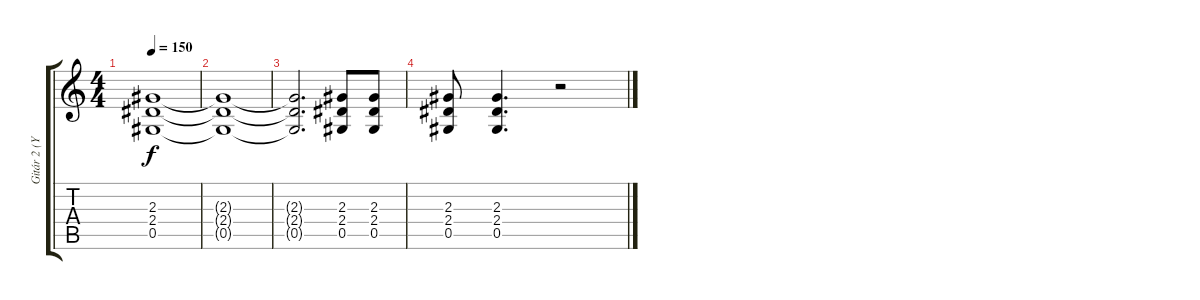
\track ("Gitár 2 (Yngwie Malmsteen)" "Gitár 2 (Y") {instrument distortionguitar}
\staff {score tabs}
\tuning (Eb4 Bb3 Gb3 Db3 Ab2 Eb2) {hide}
\ts (4 4)
\tempo 150
\clef g2
\ks c
(2.3{t} 2.4{t} 0.5{t}).1{dy f} |
(2.3{t} 2.4{t} 0.5{t}).1 |
(2.3{t} 2.4{t} 0.5{t}).2{d} (2.3 2.4 0.5).8 (2.3 2.4 0.5).8 |
(2.3 2.4 0.5).8 (2.3 2.4 0.5).4{d} r.2
